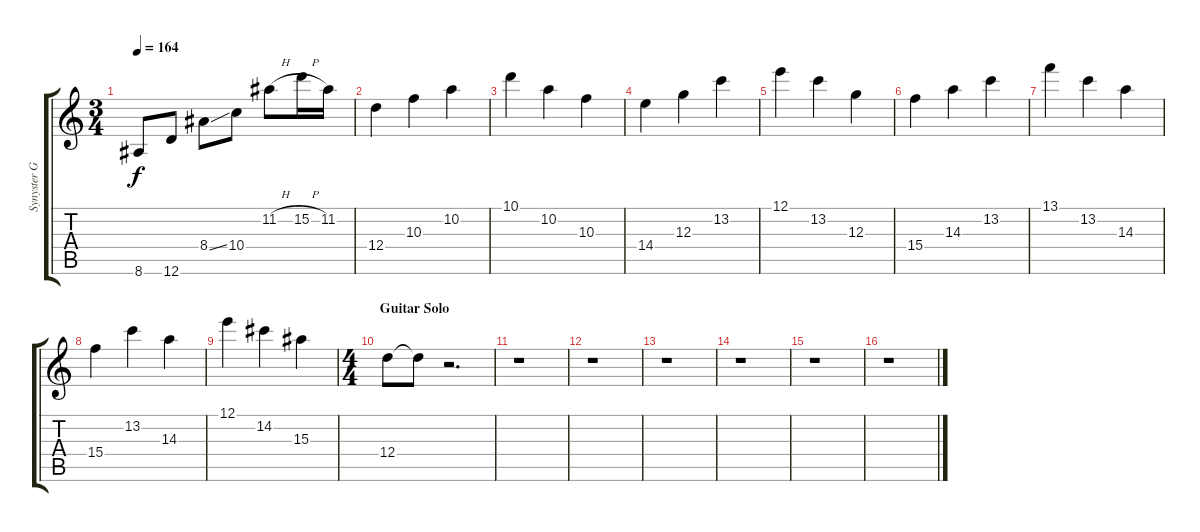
\track ("Synyster Gates (Neutral Lead 1)" "Synyster G") {instrument distortionguitar}
\staff {score tabs}
\tuning (E4 B3 G3 D3 A2 D2) {hide}
\ts (3 4)
\tempo 164
\clef g2
\ks c
8.6.8{dy f} 12.6.8 8.4{ss}.8 10.4.8 11.2{h}.8 15.2{h}.16 11.2.16 |
12.4.4 10.3.4 10.2.4 |
10.1.4 10.2.4 10.3.4 |
14.4.4 12.3.4 13.2.4 |
12.1.4 13.2.4 12.3.4 |
15.4.4 14.3.4 13.2.4 |
13.1.4 13.2.4 14.3.4 |
15.4.4 13.2.4 14.3.4 |
12.1.4 14.2.4 15.3.4 |
\ts (4 4)
\section ("" "Guitar Solo")
12.4.8 12.4{t}.8 r.2{d} |
r.1 |
r.1 |
r.1 |
r.1 |
r.1 |
r.1
